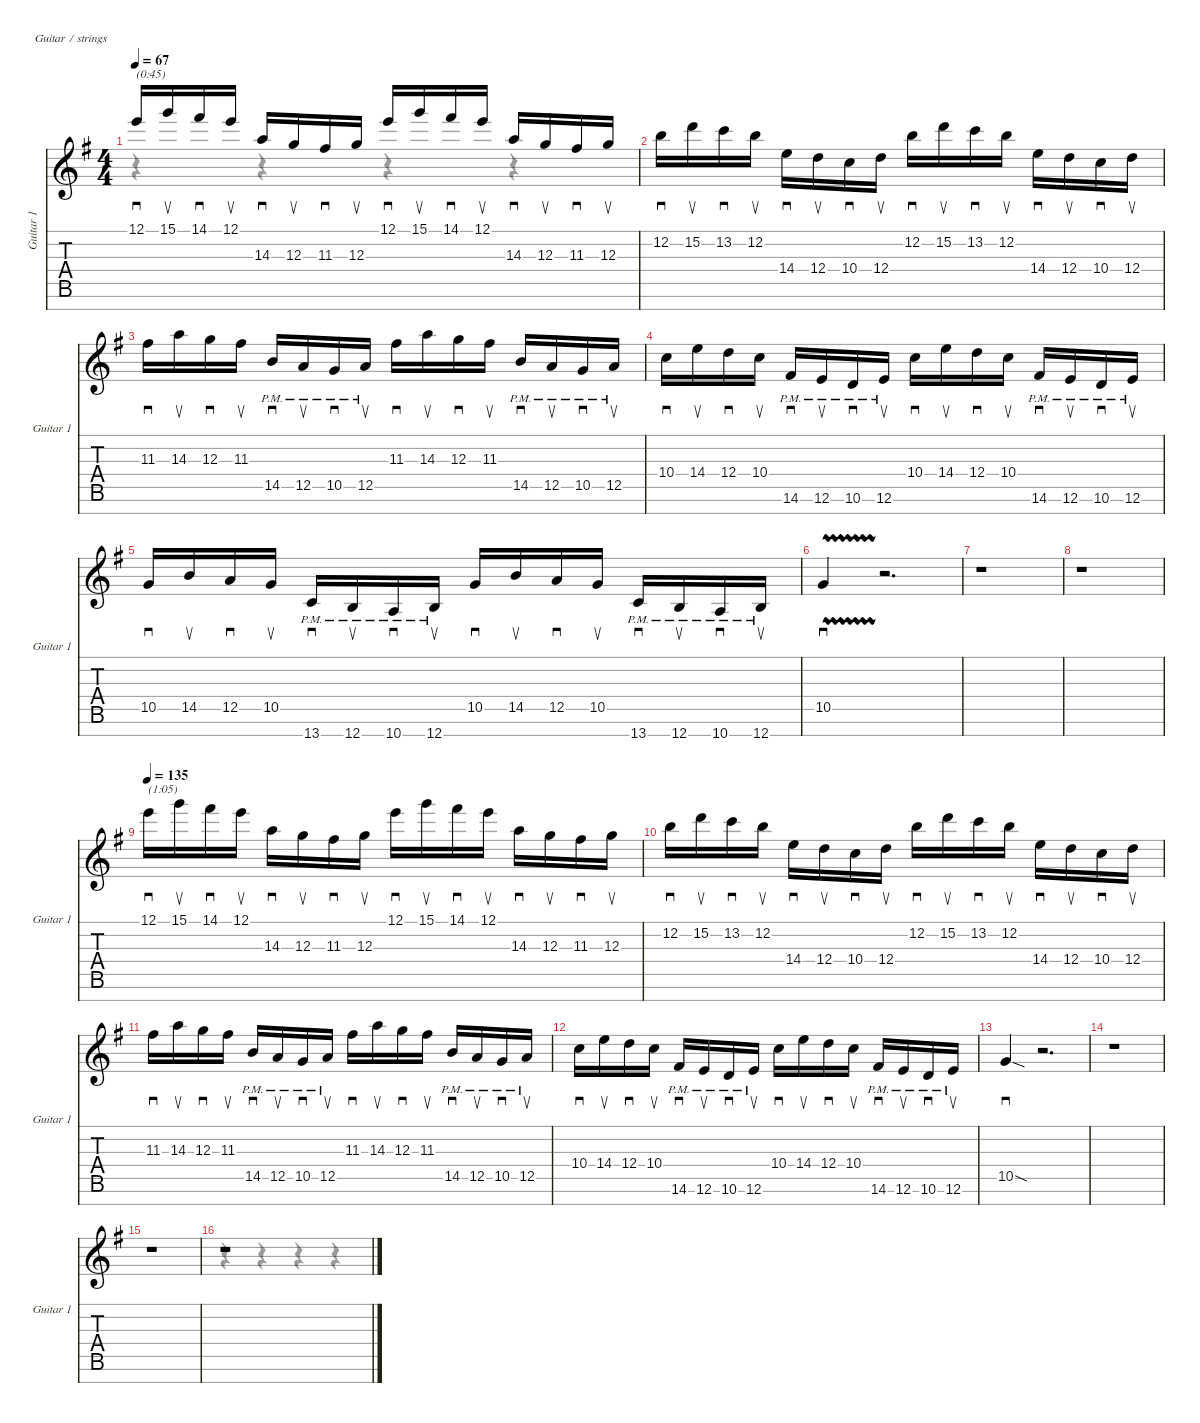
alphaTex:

\defaultSystemsLayout 4
\hideDynamics
\bracketExtendMode nobrackets
\singleTrackTrackNamePolicy allsystems
\multiTrackTrackNamePolicy allsystems
\firstSystemTrackNameMode fullname
\otherSystemsTrackNameMode fullname
\otherSystemsTrackNameOrientation horizontal
\track ("Guitar 1" "od.guit.") {defaultSystemsLayout 2 instrument overdrivenguitar}
\staff {score tabs}
\tuning (E4 B3 G3 D3 A2 E2 B1)
\voice
\ts (4 4)
\tempo 67
\clef g2
\scale
1.0406
\ks g
12.1{acc forcenatural}.16{sd txt "(0:45)" dy mf instrument overdrivenguitar beam Up} 15.1{acc forcenatural}.16{su beam Up} 14.1{acc #}.16{sd beam Up} 12.1{acc forcenatural}.16{su beam Up} 14.3{acc forcenatural}.16{sd beam Up} 12.3{acc forcenatural}.16{su beam Up} 11.3{acc #}.16{sd beam Up} 12.3{acc forcenatural}.16{su beam Up} 12.1{acc forcenatural}.16{sd beam Up} 15.1{acc forcenatural}.16{su beam Up} 14.1{acc #}.16{sd beam Up} 12.1{acc forcenatural}.16{su beam Up} 14.3{acc forcenatural}.16{sd beam Up} 12.3{acc forcenatural}.16{su beam Up} 11.3{acc #}.16{sd beam Up} 12.3{acc forcenatural}.16{su beam Up} |
\scale
0.959395 12.2{acc forcenatural}.16{sd beam Down} 15.2{acc forcenatural}.16{su beam Down} 13.2{acc forcenatural}.16{sd beam Down} 12.2{acc forcenatural}.16{su beam Down} 14.4{acc forcenatural}.16{sd beam Down} 12.4{acc forcenatural}.16{su beam Down} 10.4{acc forcenatural}.16{sd beam Down} 12.4{acc forcenatural}.16{su beam Down} 12.2{acc forcenatural}.16{sd beam Down} 15.2{acc forcenatural}.16{su beam Down} 13.2{acc forcenatural}.16{sd beam Down} 12.2{acc forcenatural}.16{su beam Down} 14.4{acc forcenatural}.16{sd beam Down} 12.4{acc forcenatural}.16{su beam Down} 10.4{acc forcenatural}.16{sd beam Down} 12.4{acc forcenatural}.16{su beam Down} |
\scale
1.02589 11.3{acc #}.16{sd beam Down} 14.3{acc forcenatural}.16{su beam Down} 12.3{acc forcenatural}.16{sd beam Down} 11.3{acc #}.16{su beam Down} 14.5{pm acc forcenatural}.16{sd beam Up} 12.5{pm acc forcenatural}.16{su beam Up} 10.5{pm acc forcenatural}.16{sd beam Up} 12.5{pm acc forcenatural}.16{su beam Up} 11.3{acc #}.16{sd beam Down} 14.3{acc forcenatural}.16{su beam Down} 12.3{acc forcenatural}.16{sd beam Down} 11.3{acc #}.16{su beam Down} 14.5{pm acc forcenatural}.16{sd beam Up} 12.5{pm acc forcenatural}.16{su beam Up} 10.5{pm acc forcenatural}.16{sd beam Up} 12.5{pm acc forcenatural}.16{su beam Up} |
\scale
0.974107 10.4{acc forcenatural}.16{sd beam Down} 14.4{acc forcenatural}.16{su beam Down} 12.4{acc forcenatural}.16{sd beam Down} 10.4{acc forcenatural}.16{su beam Down} 14.6{pm acc #}.16{sd beam Up} 12.6{pm acc forcenatural}.16{su beam Up} 10.6{pm acc forcenatural}.16{sd beam Up} 12.6{pm acc forcenatural}.16{su beam Up} 10.4{acc forcenatural}.16{sd beam Down} 14.4{acc forcenatural}.16{su beam Down} 12.4{acc forcenatural}.16{sd beam Down} 10.4{acc forcenatural}.16{su beam Down} 14.6{pm acc #}.16{sd beam Up} 12.6{pm acc forcenatural}.16{su beam Up} 10.6{pm acc forcenatural}.16{sd beam Up} 12.6{pm acc forcenatural}.16{su beam Up} |
\scale
1.02589 10.5{acc forcenatural}.16{sd beam Up} 14.5{acc forcenatural}.16{su beam Up} 12.5{acc forcenatural}.16{sd beam Up} 10.5{acc forcenatural}.16{su beam Up} 13.7{pm acc forcenatural}.16{sd beam Up} 12.7{pm acc forcenatural}.16{su beam Up} 10.7{pm acc forcenatural}.16{sd beam Up} 12.7{pm acc forcenatural}.16{su beam Up} 10.5{acc forcenatural}.16{sd beam Up} 14.5{acc forcenatural}.16{su beam Up} 12.5{acc forcenatural}.16{sd beam Up} 10.5{acc forcenatural}.16{su beam Up} 13.7{pm acc forcenatural}.16{sd beam Up} 12.7{pm acc forcenatural}.16{su beam Up} 10.7{pm acc forcenatural}.16{sd beam Up} 12.7{pm acc forcenatural}.16{su beam Up} |
\scale
0.974107 10.5{vw acc forcenatural}.4{sd beam Up} r.2{d beam Up} |
\scale
1.02589 r.1{beam Down} |
\scale
0.974107 r.1{beam Down} |
\tempo 135
\scale
1.02589 12.1{acc forcenatural}.16{sd txt "(1:05)" instrument overdrivenguitar beam Down} 15.1{acc forcenatural}.16{su beam Down} 14.1{acc #}.16{sd beam Down} 12.1{acc forcenatural}.16{su beam Down} 14.3{acc forcenatural}.16{sd beam Down} 12.3{acc forcenatural}.16{su beam Down} 11.3{acc #}.16{sd beam Down} 12.3{acc forcenatural}.16{su beam Down} 12.1{acc forcenatural}.16{sd beam Down} 15.1{acc forcenatural}.16{su beam Down} 14.1{acc #}.16{sd beam Down} 12.1{acc forcenatural}.16{su beam Down} 14.3{acc forcenatural}.16{sd beam Down} 12.3{acc forcenatural}.16{su beam Down} 11.3{acc #}.16{sd beam Down} 12.3{acc forcenatural}.16{su beam Down} |
\scale
0.974107 12.2{acc forcenatural}.16{sd beam Down} 15.2{acc forcenatural}.16{su beam Down} 13.2{acc forcenatural}.16{sd beam Down} 12.2{acc forcenatural}.16{su beam Down} 14.4{acc forcenatural}.16{sd beam Down} 12.4{acc forcenatural}.16{su beam Down} 10.4{acc forcenatural}.16{sd beam Down} 12.4{acc forcenatural}.16{su beam Down} 12.2{acc forcenatural}.16{sd beam Down} 15.2{acc forcenatural}.16{su beam Down} 13.2{acc forcenatural}.16{sd beam Down} 12.2{acc forcenatural}.16{su beam Down} 14.4{acc forcenatural}.16{sd beam Down} 12.4{acc forcenatural}.16{su beam Down} 10.4{acc forcenatural}.16{sd beam Down} 12.4{acc forcenatural}.16{su beam Down} |
\scale
1.02589 11.3{acc #}.16{sd beam Down} 14.3{acc forcenatural}.16{su beam Down} 12.3{acc forcenatural}.16{sd beam Down} 11.3{acc #}.16{su beam Down} 14.5{pm acc forcenatural}.16{sd beam Up} 12.5{pm acc forcenatural}.16{su beam Up} 10.5{pm acc forcenatural}.16{sd beam Up} 12.5{pm acc forcenatural}.16{su beam Up} 11.3{acc #}.16{sd beam Down} 14.3{acc forcenatural}.16{su beam Down} 12.3{acc forcenatural}.16{sd beam Down} 11.3{acc #}.16{su beam Down} 14.5{pm acc forcenatural}.16{sd beam Up} 12.5{pm acc forcenatural}.16{su beam Up} 10.5{pm acc forcenatural}.16{sd beam Up} 12.5{pm acc forcenatural}.16{su beam Up} |
\scale
0.974107 10.4{acc forcenatural}.16{sd beam Down} 14.4{acc forcenatural}.16{su beam Down} 12.4{acc forcenatural}.16{sd beam Down} 10.4{acc forcenatural}.16{su beam Down} 14.6{pm acc #}.16{sd beam Up} 12.6{pm acc forcenatural}.16{su beam Up} 10.6{pm acc forcenatural}.16{sd beam Up} 12.6{pm acc forcenatural}.16{su beam Up} 10.4{acc forcenatural}.16{sd beam Down} 14.4{acc forcenatural}.16{su beam Down} 12.4{acc forcenatural}.16{sd beam Down} 10.4{acc forcenatural}.16{su beam Down} 14.6{pm acc #}.16{sd beam Up} 12.6{pm acc forcenatural}.16{su beam Up} 10.6{pm acc forcenatural}.16{sd beam Up} 12.6{pm acc forcenatural}.16{su beam Up} |
\scale
1.02589 10.5{sod acc forcenatural}.4{sd beam Up} r.2{d beam Up} |
\scale
0.974107 r.1{beam Down} |
\scale
1.02589 r.1{beam Down} |
\scale
0.974107 r.1{beam Down}
\voice
\clef g2
\ottava regular
\simile none
\scale
1.0406
\ks g
r.4{dy mf beam Down} r.4{beam Down} r.4{beam Down} r.4{beam Down} |
\scale
0.959395 |
\scale
1.02589 |
\scale
0.974107 |
\scale
1.02589 |
\scale
0.974107 |
\scale
1.02589 |
\scale
0.974107 |
\scale
1.02589 |
\scale
0.974107 |
\scale
1.02589 |
\scale
0.974107 |
\scale
1.02589 |
\scale
0.974107 |
\scale
1.02589 |
\scale
0.974107
\voice
\clef g2
\ottava regular
\simile none
\scale
1.0406
\ks g
r.4{dy mf beam Up} r.4{beam Up} r.4{beam Up} r.4{beam Up} |
\scale
0.959395 |
\scale
1.02589 |
\scale
0.974107 |
\scale
1.02589 |
\scale
0.974107 |
\scale
1.02589 |
\scale
0.974107 |
\scale
1.02589 |
\scale
0.974107 |
\scale
1.02589 |
\scale
0.974107 |
\scale
1.02589 |
\scale
0.974107 |
\scale
1.02589 |
\scale
0.974107
\voice
\clef g2
\ottava regular
\simile none
\scale
1.0406
\ks g
r.4{dy mf beam Down} r.4{beam Down} r.4{beam Down} r.4{beam Down} |
\scale
0.959395 |
\scale
1.02589 |
\scale
0.974107 |
\scale
1.02589 |
\scale
0.974107 |
\scale
1.02589 |
\scale
0.974107 |
\scale
1.02589 |
\scale
0.974107 |
\scale
1.02589 |
\scale
0.974107 |
\scale
1.02589 |
\scale
0.974107 |
\scale
1.02589 |
\scale
0.974107
